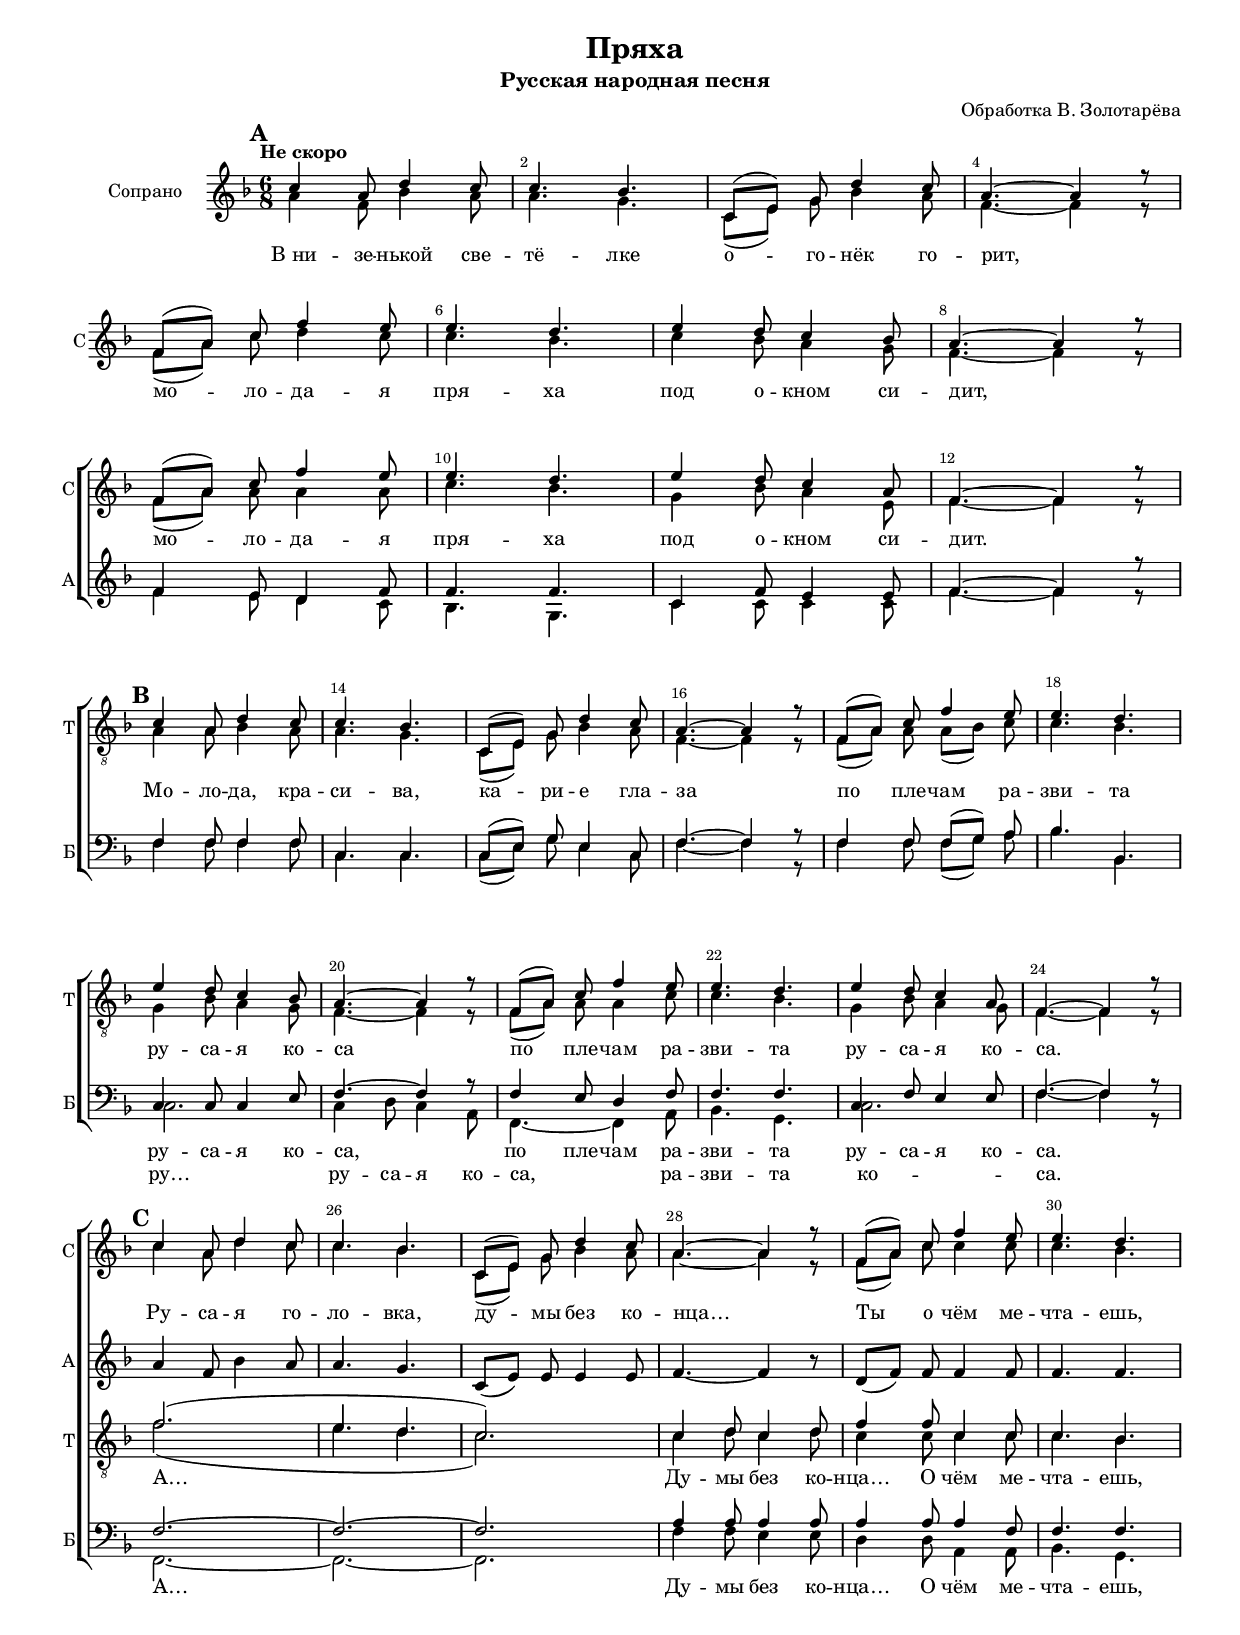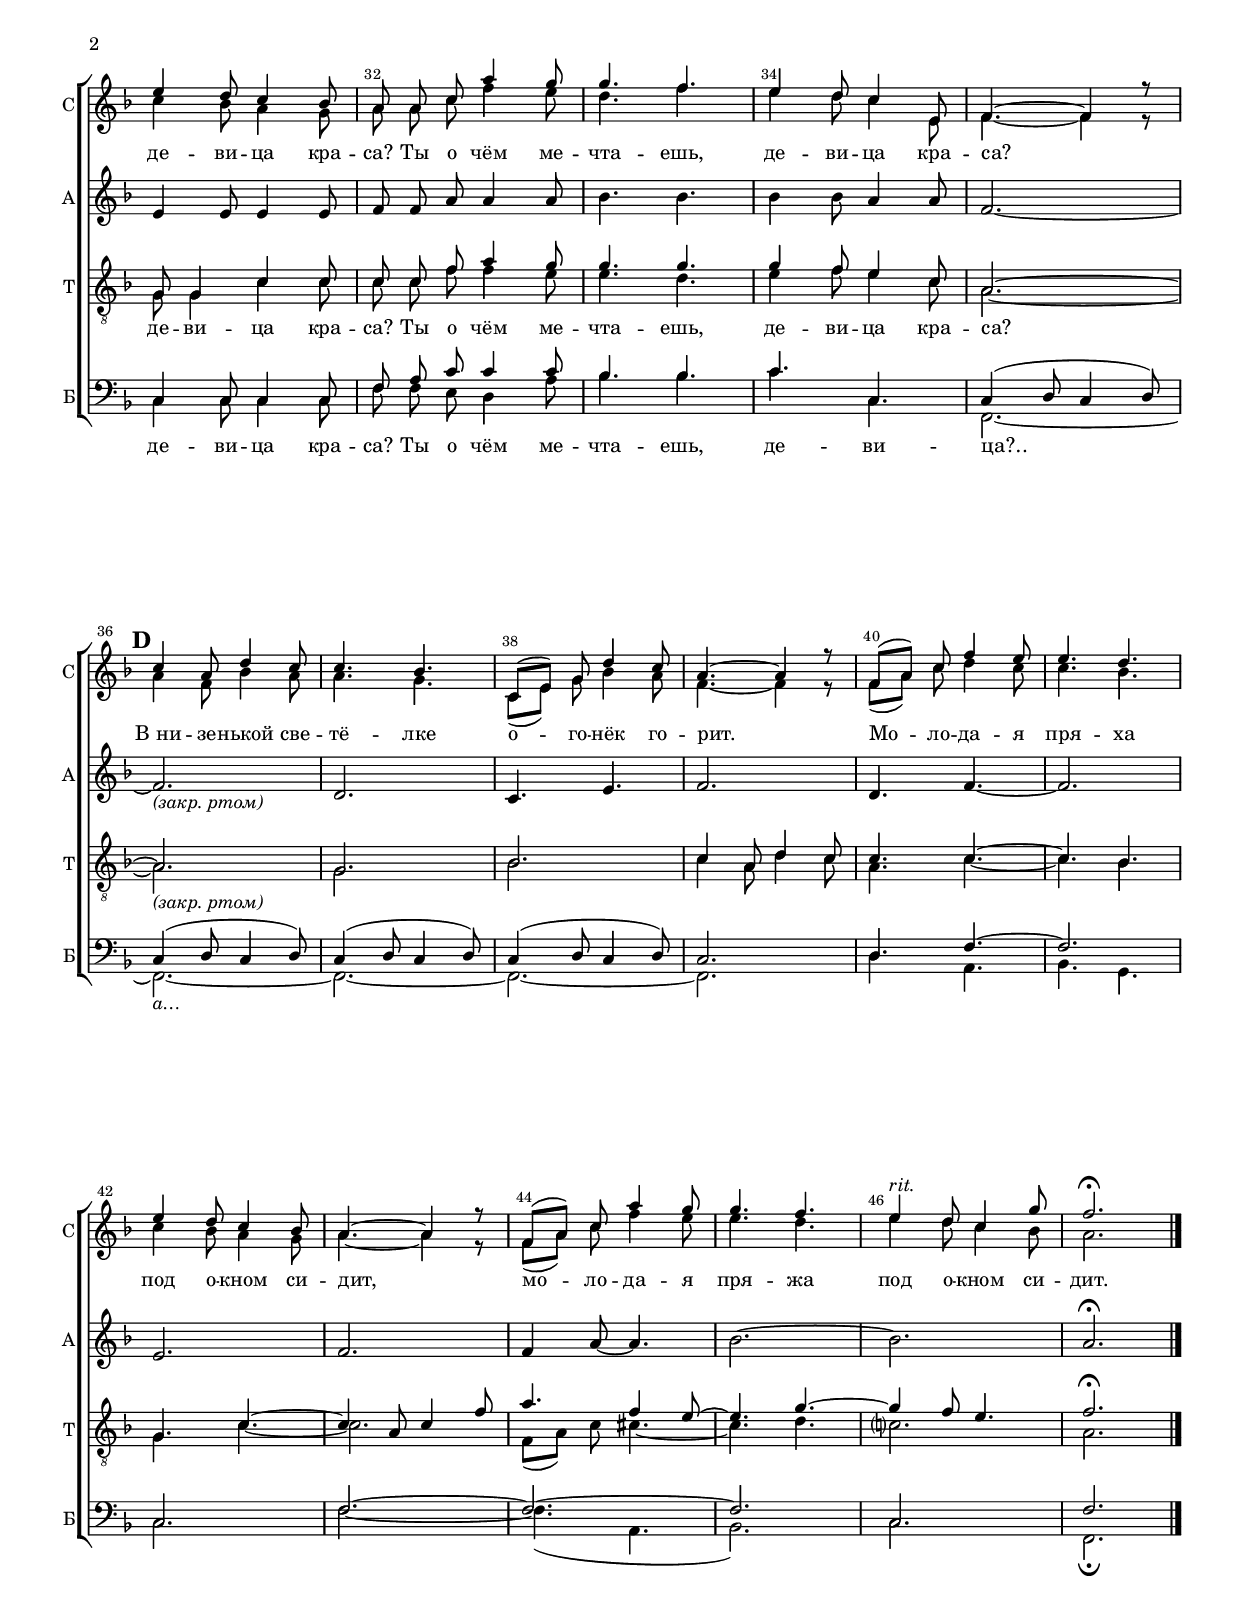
\version "2.18.2"

% закомментируйте строку ниже, чтобы получался pdf с навигацией
#(ly:set-option 'point-and-click #f)
#(ly:set-option 'midi-extension "mid")
#(set-default-paper-size "a4")
#(set-global-staff-size 16)

\header {
  title = "Пряха"
  subtitle = "Русская народная песня"
  composer = "Обработка В. Золотарёва"
  % Удалить строку версии LilyPond 
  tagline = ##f
}

abr = { \break }
%abr = {}

pbr = { \pageBreak }
%pbr = {}

breathes = { \once \override BreathingSign.text = \markup { \musicglyph #"scripts.tickmark" } \breathe }

bort = {  % Динамика: вместо f, p пишем по-русски гр., т. и т.д.
  \override DynamicText.stencil = #(lambda (grob)(
    grob-interpret-markup grob (                         
      let (( dyntxt (ly:grob-property grob 'text ) )  )
      ( set! dyntxt (cond
        (( equal? dyntxt "f" ) "гр." ) 
        (( equal? dyntxt "p" ) "т." )
      )) #{ \markup \normal-text \italic $dyntxt #} )
    ))}

melon = { \set melismaBusyProperties = #'() }
meloff = { \unset melismaBusyProperties }
solo = ^\markup\italic"Соло"
tutti =  ^\markup\italic"Все"

co = \cadenzaOn
cof = \cadenzaOff
cb = { \cadenzaOff \bar "||" }
cbr = { \bar "" }
cbar = { \cadenzaOff \bar "|" \cadenzaOn }
stemOff = { \hide Staff.Stem }
nat = { \once \hide Accidental }
%stemOn = { \unHideNotes Staff.Stem }

partiall = { \set Timing.measurePosition = #(ly:make-moment -1/4) }

global = {
  \key f \major
  \time 6/8
  \numericTimeSignature
    \autoBeamOff
  \override Score.BarNumber.break-visibility = #end-of-line-invisible
  \override Score.BarNumber.X-offset = #1
  \override Score.BarNumber.self-alignment-X = #LEFT
  \override DynamicText.X-offset = #-2.5
  \set Score.barNumberVisibility = #(every-nth-bar-number-visible 2)
  \set Score.markFormatter = #format-mark-box-numbers
  \set Score.skipBars = ##t
}

sopvoiceup = \relative c'' {
  \global
  \voiceOne
  \mark \default
  \tempo "Не скоро"
  c4 a8 d4 c8 |
  c4. bes |
  c,8[( e]) g d'4 c8 |
  a4.~ a4 r8 | \abr
  
  f8[( a]) c f4 e8 |
  e4. d |
  e4 d8 c4 bes8 |
  a4.~ a4 r8 | \abr
  
  f8[( a]) c f4 e8 |
  e4. d |
  e4 d8 c4 a8 |
  f4.~ f4 r8 | \abr
  
  R2.*12
  c'4 a8 d4 c8 |
  c4. bes |
  c,8[( e]) g d'4 c8 |
  a4.~ a4 r8 |
  f8[( a]) c f4 e8 |
  e4. d | \abr
  
  e4 d8 c4 bes8 |
  a8 a c a'4 g8 |
  g4. f |
  e4 d8 c4 e,8 |
  f4.~ f4 r8 | \abr
  
  \mark \default
  c'4 a8 d4 c8 |
  c4. bes |
  c,8[( e]) g d'4 c8 |
  a4.~ a4 r8 |
  f[( a]) c f4 e8 |
  e4. d | \abr
  e4 d8 c4 bes8 |
  a4.~ a4 r8 |
  f8[( a]) c a'4 g8 |
  g4. f |
  e4^\markup\italic"rit." d8 c4 g'8 |
  f2.\fermata \bar "|."
  
  
  
}

sopvoice = \relative c'' {
  \global
  \voiceTwo
  a4 f8 bes4 a8 |
  a4. g |
  c,8[( e]) g bes4 a8 |
  f4.~ f4 r8 |
  
  f8[( a]) c d4 c8 |
  c4. bes |
  c4 bes8 a4 g8 |
  f4.~ f4 r8 |
  
  f8[( a]) a a4 a8 |
  c4. bes |
  g4 bes8 a4 e8 |
  f4.~ f4 r8 |
  
    R2.*12
  c'4 a8 d4 c8 |
  c4. bes |
  c,8[( e]) g bes4 a8 |
  a4.~ a4 r8 |
  f8[( a]) c c4 c8 |
  c4. bes |
  
  c4 bes8 a4 g8 |
  a a c f4 e8 |
  d4. f |
  e4 d8 c4 e,8 |
  f4.~ f4 r8 |
  
  a4 f8 bes4 a8 |
  a4. g |
  c,8[( e]) g bes4 a8 |
  f4.~ f4 r8 |
  f8[( a]) c d4 c8 |
  c4. bes |
  
  c4 bes8 a4 g8 |
  a4.~ a4 r8 |
  f8[( a]) c f4 e8 |
  e4. d |
  e4 d8 c4 bes8 |
  a2.
}

altvoice = \relative c' {
  \global
  \voiceOne
  R2.*8
  f4 e8 d4 f8 |
  f4. f |
  c4 f8 e4 e8 |
  f4.~ f4 r8 |
  
  \oneVoice
  R2.*12
  a4 f8 bes4 a8 |
  a4. g |
  c,8[( e]) e e4 e8 |
  f4.~ f4 r8 |
  d8[( f]) f f4 f8 |
  f4. f |
  
  e4 e8 e4 e8 |
  f8 f a a4 a8 |
  bes4. bes |
  bes4 bes8 a4 a8 |
  f2.~ |
  f_\markup\italic"(закр. ртом)" |
  d |
  c4. e |
  f2. |
  d4. f~ |
  f2. |
  e |
  f |
  f4 a8~ a4. |
  bes2.~ |
  bes |
  a2.\fermata
  
}

altvoiceii = \relative c' {
  \global
  \voiceTwo  R2.*8
  f4 e8 d4 c8 |
  bes4. g |
  c4 c8 c4 c8 |
  f4.~ f4 r8 |
  
  s2.*23
  
}


tenorvoice = \relative c' {
  \global
  \voiceOne
  R2.*12
  \mark \default
  c4 a8 d4 c8 |
  c4. bes |
  c,8[( e]) g d'4 c8 |
  a4.~ a4 r8 |
  f8[( a]) c f4 e8 |
  e4. d | \abr
  
  e4 d8 c4 bes8 |
  a4.~ a4 r8 |
  f8[( a]) c f4 e8 |
  e4. d |
  e4 d8 c4 a8 |
  f4.~ f4 r8 | \abr
  
  \mark \default
  f'2.( |
  e4. d |
  c2.)
  c4 d8 c4 d8 |
  f4 f8 c4 c8 |
  c4. bes | \abr
  
  g8 g4 c4 c8 |
  c c f a4 g8 |
  g4. g |
  g4 f8 e4 c8 |
  a2.~ |
  a_\markup\italic"(закр. ртом)" |
  g |
  bes |
  c4 a8 d4 c8 |
  c4. c~ |
  c bes |
  g c~ |
  c4 a8 c4 f8 |
  a4. f4 e8~ |
  e4. g~ |
  g4 f8 e4. |
  f2.\fermata
  
}

tenorvoiceii = \relative c' {
  \global
   \voiceTwo   R2.*12
   a4 a8 bes4 a8 |
   a4. g |
   c,8[( e]) g bes4 a8 |
   f4.~ f4 r8 |
   f8[( a]) a a8[( bes]) c |
   c4. bes |
   
   g4 bes8 a4 g8 |
   f4.~ f4 r8 |
   f[( a]) a a4 c8 |
   c4. bes |
   g4 bes8 a4 g8 |
   f4.~ f4 r8 |
   
   f'2.( |
   e4. d |
   c2.) |
   c4 d8 c4 d8 |
   c4 c8 c4 c8 |
   c4. bes |
   
  g8 g4 c4 c8 |
  c c f f4 e8 |
  e4. d |
  e4 f8 e4 c8 |
  a2.~ |
  a |
  g |
  bes |
  c4 a8 d4 c8 |
  a4. c~ |
  c bes |
  g c~ |
  c2. |
  f,8[( a]) c cis4.~ |
  cis d4. |
  c?2. |
  a2.
  
}


bassvoice = \relative c {
  \global
  \voiceOne
  R2.*12
  f4 f8 f4 f8 |
  c4. c |
  c8[( e]) g e4 c8 |
  f4.~ f4 r8 |
  f4 f8 f[( g]) a |
  bes4. bes, |
  
  c4 c8 c4 e8 |
  f4.~ f4 r8 |
  f4 e8 d4 f8 |
  f4. f |
  c4 f8 e4 e8 |
  f4.~ f4 r8 |
  f2.~ |
  f~ |
  f |
  a4 a8 a4 a8 |
  a4 a8 a4 f8 |
  f4. f |
  
  c4 c8 c4 c8 |
  f a c c4 c8 |
  bes4. bes |
  c c, |
  c4( d8 c4 d8) |
  
  c4( d8 c4 d8) |
  c4( d8 c4 d8) |
  c4( d8 c4 d8) |
  c2. |
  d4. f~ |
  f2. |
  c |
  f2.~ |
  f ~ |
  f |
  c |
  f
}

bassvoiceii = \relative c {
  \global
  \voiceTwo R2.*12
  f4 f8 f4 f8 |
  c4. c |
  c8[( e]) g e4 c8 |
  f4.~ f4 r8 |
  f4 f8 f[( g]) a |
  bes4. bes, | 
  
  c2. |
  c4 d8 c4 a8 |
  f4.~ f4 a8 |
  bes4. g |
  c2. |
  f4.~ f4 r8 | 
  
  f,2.~ |
  f~ |
  f |
  f'4 f8 e4 e8 |
  d4 d8 a4 a8 |
  bes4. g |
  
  c4 c8 c4 c8 |
  f f e d4 a'8 |
  bes4. bes |
  c c, |
  f,2.~ |
  f~_\markup\italic"а…" |
  f~ |
  f~ |
  f |
  d'4. a |
  bes g |
  c2. |
  f2.~ |
  f4.( a, |
  bes2.) |
  c |
  f,\fermata
  
}

lyricsi = \lyricmode {
 В_ни -- зе -- нькой све -- тё -- лке
 о -- го -- нёк го -- рит,
 мо -- ло -- да -- я пря -- ха под о -- кном си -- дит,
 мо -- ло -- да -- я пря -- ха под о -- кном си -- дит.
 Ру -- са -- я го -- ло -- вка, ду -- мы без ко -- нца…
 Ты о чём ме -- чта -- ешь,
 де -- ви -- ца кра -- са?
 Ты о чём ме -- чта -- ешь, де -- ви -- ца кра -- са?
 В_ни -- зе -- нькой све -- тё -- лке о -- го -- нёк го -- рит.
 Мо -- ло -- да -- я пря -- ха под о -- кном си -- дит,
 мо -- ло -- да -- я пря -- жа под о -- кном си -- дит.
}


lyricsa = \lyricmode {
  \repeat unfold 11 \skip 1
  
}

lyricst = \lyricmode {
  Мо -- ло -- да, кра -- си -- ва, ка -- ри -- е гла -- за
  по пле -- чам ра -- зви -- та ру -- са -- я ко -- са
  по пле -- чам ра -- зви -- та ру -- са -- я ко -- са.
  А… Ду -- мы без ко -- нца… О чём ме -- чта -- ешь,
  де -- ви -- ца кра -- са? Ты о чём ме -- чта -- ешь, де -- ви -- ца кра -- са?
  
}

lyricsb = \lyricmode { 
  \repeat unfold 17 \skip 1
  ру -- са -- я ко -- са, по пле -- чам ра -- зви -- та ру -- са -- я ко -- са.
 
}

lyricsbii = \lyricmode { 
  \repeat unfold 17 \skip 1
  ру… ру -- са -- я ко -- са, ра -- зви -- та ко -- са.
  А…
  Ду -- мы без ко -- нца… О чём ме -- чта -- ешь,
  де -- ви -- ца кра -- са? Ты о чём ме -- чта -- ешь,
  де -- ви -- ца?‥
}

\bookpart {
  \paper {
  top-margin = 15
  left-margin = 15
  right-margin = 10
  bottom-margin = 15
  indent = 20
  ragged-bottom = ##f
  ragged-last-bottom = ##f
}
\score {
  
    \new ChoirStaff <<
      \new Staff = "sopstaff" \with {
        instrumentName = "Сопрано"
        shortInstrumentName = "С"
        midiInstrument = "voice oohs"
      } <<
        \new Voice  = "sopranoii" { \voiceOne \sopvoiceup }
        \new Voice = "soprano" { \sopvoice }
      >>
      \new Lyrics \lyricsto "soprano" { \lyricsi }
      
      \new Staff = "altstaff" \with {
        instrumentName = "Альт"
        shortInstrumentName = "А"
        midiInstrument = "voice oohs"
      } <<
        \new Voice  = "alto" { \altvoice }
        \new Voice  = "alto" { \altvoiceii }
      >> 
      
      \new Lyrics \lyricsto "alto" { \lyricsa }
      
      
      %\new Lyrics \lyricsto "soprano" { \lyricscoretwo }
      %\new Lyrics \lyricsto "soprano" { \lyricscorethree }
  
      \new Staff = "tenorstaff" \with {
        instrumentName = "Тенор"
        shortInstrumentName = "Т"
        midiInstrument = "voice oohs"
      } <<
        \new Voice = "tenor" { \clef "treble_8" \tenorvoice }
        \new Voice = "tenorii" { \tenorvoiceii }
      >>
      
      \new Lyrics \lyricsto "tenor" { \lyricst }
      
     \new Staff = "downstaff" \with {
        instrumentName = "Бас"
        shortInstrumentName = "Б"
        midiInstrument = "voice oohs"
      } <<
        \new Voice = "bass" { \clef bass \bassvoice }
        \new Voice = "bassii" { \clef bass \bassvoiceii }
      >>
      \new Lyrics \lyricsto "bass" { \lyricsb }
      \new Lyrics \lyricsto "bassii" { \lyricsbii }
    >>
        % transposeµ
  \layout { 
    \context {
      \Score
    }
    \context {
      \Staff
       \RemoveEmptyStaves
      \override VerticalAxisGroup.remove-first = ##t
    }
  %Metronome_mark_engraver
  }
    \midi {
    \tempo 4=60
  }
}
}

